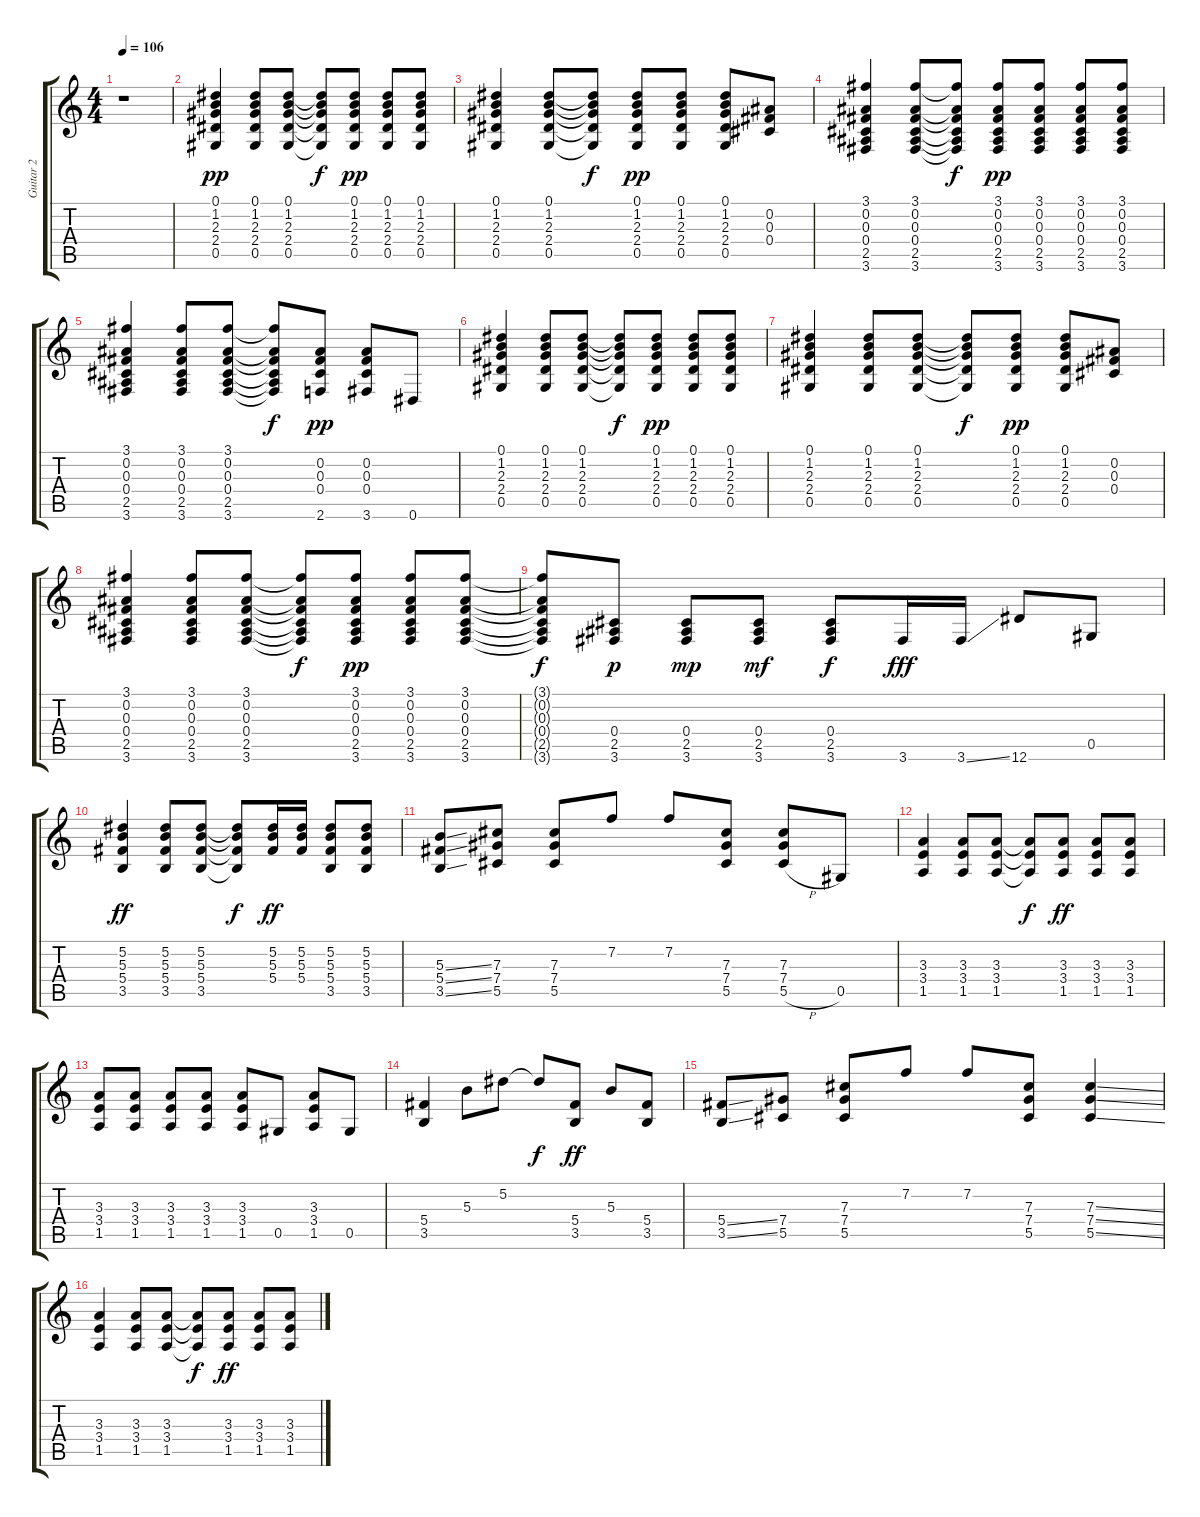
\track ("Guitar 2" "Guitar 2") {instrument electricguitarclean}
\staff {score tabs}
\tuning (Eb4 Bb3 Gb3 Db3 Ab2 Eb2) {hide}
\ts (4 4)
\tempo 106
\clef g2
\ks c
r.1{dy pp instrument electricguitarclean} |
(0.1 1.2 2.3 2.4 0.5).4 (0.1 1.2 2.3 2.4 0.5).8 (0.1 1.2 2.3 2.4 0.5).8 (0.1{t} 1.2{t} 2.3{t} 2.4{t} 0.5{t}).8{dy f} (0.1 1.2 2.3 2.4 0.5).8{dy pp} (0.1 1.2 2.3 2.4 0.5).8 (0.1 1.2 2.3 2.4 0.5).8 |
(0.1 1.2 2.3 2.4 0.5).4 (0.1 1.2 2.3 2.4 0.5).8 (0.1{t} 1.2{t} 2.3{t} 2.4{t} 0.5{t}).8{dy f} (0.1 1.2 2.3 2.4 0.5).8{dy pp} (0.1 1.2 2.3 2.4 0.5).8 (0.1 1.2 2.3 2.4 0.5).8 (0.2 0.3 0.4).8 |
(3.1 0.2 0.3 0.4 2.5 3.6).4 (3.1 0.2 0.3 0.4 2.5 3.6).8 (3.1{t} 0.2{t} 0.3{t} 0.4{t} 2.5{t} 3.6{t}).8{dy f} (3.1 0.2 0.3 0.4 2.5 3.6).8{dy pp} (3.1 0.2 0.3 0.4 2.5 3.6).8 (3.1 0.2 0.3 0.4 2.5 3.6).8 (3.1 0.2 0.3 0.4 2.5 3.6).8 |
(3.1 0.2 0.3 0.4 2.5 3.6).4 (3.1 0.2 0.3 0.4 2.5 3.6).8 (3.1 0.2 0.3 0.4 2.5 3.6).8 (3.1{t} 0.2{t} 0.3{t} 0.4{t} 2.5{t} 3.6{t}).8{dy f} (0.2 0.3 0.4 2.6).8{dy pp} (0.2 0.3 0.4 3.6).8 0.6.8 |
(0.1 1.2 2.3 2.4 0.5).4 (0.1 1.2 2.3 2.4 0.5).8 (0.1 1.2 2.3 2.4 0.5).8 (0.1{t} 1.2{t} 2.3{t} 2.4{t} 0.5{t}).8{dy f} (0.1 1.2 2.3 2.4 0.5).8{dy pp} (0.1 1.2 2.3 2.4 0.5).8 (0.1 1.2 2.3 2.4 0.5).8 |
(0.1 1.2 2.3 2.4 0.5).4 (0.1 1.2 2.3 2.4 0.5).8 (0.1 1.2 2.3 2.4 0.5).8 (0.1{t} 1.2{t} 2.3{t} 2.4{t} 0.5{t}).8{dy f} (0.1 1.2 2.3 2.4 0.5).8{dy pp} (0.1 1.2 2.3 2.4 0.5).8 (0.2 0.3 0.4).8 |
(3.1 0.2 0.3 0.4 2.5 3.6).4 (3.1 0.2 0.3 0.4 2.5 3.6).8 (3.1 0.2 0.3 0.4 2.5 3.6).8 (3.1{t} 0.2{t} 0.3{t} 0.4{t} 2.5{t} 3.6{t}).8{dy f} (3.1 0.2 0.3 0.4 2.5 3.6).8{dy pp} (3.1 0.2 0.3 0.4 2.5 3.6).8 (3.1 0.2 0.3 0.4 2.5 3.6).8 |
(3.1{t} 0.2{t} 0.3{t} 0.4{t} 2.5{t} 3.6{t}).8{dy f} (0.4 2.5 3.6).8{dy p instrument distortionguitar} (0.4 2.5 3.6).8{dy mp} (0.4 2.5 3.6).8{dy mf} (0.4 2.5 3.6).8{dy f} 3.6.16{dy fff} 3.6{ss}.16 12.6.8 0.5.8 |
(5.2 5.3 5.4 3.5).4{dy ff} (5.2 5.3 5.4 3.5).8 (5.2 5.3 5.4 3.5).8 (5.2{t} 5.3{t} 5.4{t} 3.5{t}).8{dy f} (5.2 5.3 5.4).16{dy ff} (5.2 5.3 5.4).16 (5.2 5.3 5.4 3.5).8 (5.2 5.3 5.4 3.5).8 |
(5.3{ss} 5.4{ss} 3.5{ss}).8 (7.3 7.4 5.5).8 (7.3 7.4 5.5).8 7.2.8 7.2.8 (7.3 7.4 5.5).8 (7.3 7.4 5.5{h}).8 0.5.8 |
(3.3 3.4 1.5).4 (3.3 3.4 1.5).8 (3.3 3.4 1.5).8 (3.3{t} 3.4{t} 1.5{t}).8{dy f} (3.3 3.4 1.5).8{dy ff} (3.3 3.4 1.5).8 (3.3 3.4 1.5).8 |
(3.3 3.4 1.5).8 (3.3 3.4 1.5).8 (3.3 3.4 1.5).8 (3.3 3.4 1.5).8 (3.3 3.4 1.5).8 0.5.8 (3.3 3.4 1.5).8 0.5.8 |
(5.4 3.5).4 5.3.8 5.2.8 5.2{t}.8{dy f} (5.4 3.5).8{dy ff} 5.3.8 (5.4 3.5).8 |
(5.4{ss} 3.5{ss}).8 (7.4 5.5).8 (7.3 7.4 5.5).8 7.2.8 7.2.8 (7.3 7.4 5.5).8 (7.3{ss} 7.4{ss} 5.5{ss}).4 |
(3.3 3.4 1.5).4 (3.3 3.4 1.5).8 (3.3 3.4 1.5).8 (3.3{t} 3.4{t} 1.5{t}).8{dy f} (3.3 3.4 1.5).8{dy ff} (3.3 3.4 1.5).8 (3.3 3.4 1.5).8
